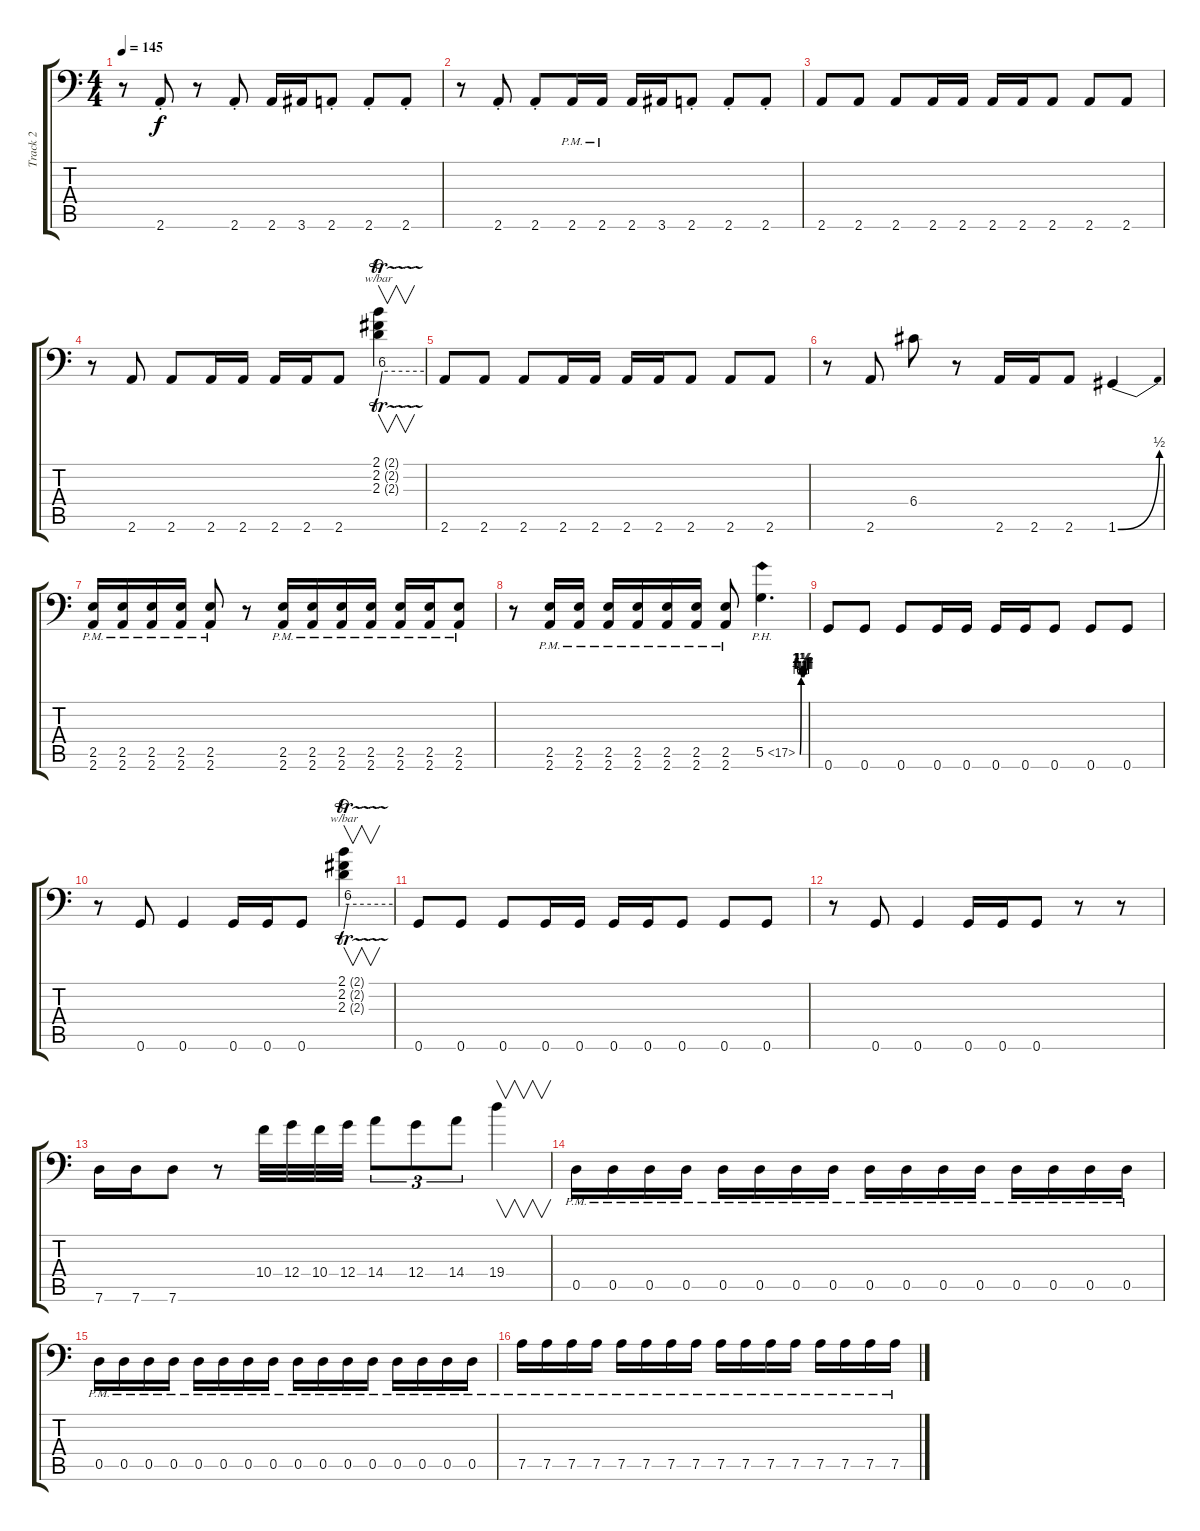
\track ("Track 2" "Track 2") {instrument distortionguitar}
\staff {score tabs}
\tuning (A3 E3 C3 G2 D2 G1) {hide}
\ts (4 4)
\tempo 145
\clef f4
\ks c
r.8{dy f} 2.6{st}.8 r.8 2.6{st}.8 2.6.16 3.6.16 2.6{st}.8 2.6{st}.8 2.6{st}.8 |
r.8 2.6{st}.8 2.6{st}.8 2.6{pm}.16 2.6{pm}.16 2.6.16 3.6.16 2.6{st}.8 2.6{st}.8 2.6{st}.8 |
2.6.8 2.6.8 2.6.8 2.6.16 2.6.16 2.6.16 2.6.16 2.6.8 2.6.8 2.6.8 |
r.8 2.6.8 2.6.8 2.6.16 2.6.16 2.6.16 2.6.16 2.6.8 (2.1{tr (2 16)} 2.2{tr (2 16)} 2.3{tr (2 16)}).4{v tbe (custom default 0 0 5 24 60 24) waho} |
2.6.8 2.6.8 2.6.8 2.6.16 2.6.16 2.6.16 2.6.16 2.6.8 2.6.8 2.6.8 |
r.8 2.6.8 6.4.8 r.8 2.6.16 2.6.16 2.6.8 1.6{be (bend 0 0 60 2)}.4 |
(2.5{pm} 2.6{pm}).16 (2.5{pm} 2.6{pm}).16 (2.5{pm} 2.6{pm}).16 (2.5{pm} 2.6{pm}).16 (2.5{pm} 2.6{pm}).8 r.8 (2.5{pm} 2.6{pm}).16 (2.5{pm} 2.6{pm}).16 (2.5{pm} 2.6{pm}).16 (2.5{pm} 2.6{pm}).16 (2.5{pm} 2.6{pm}).16 (2.5{pm} 2.6{pm}).16 (2.5{pm} 2.6{pm}).8 |
r.8 (2.5{pm} 2.6{pm}).16 (2.5{pm} 2.6{pm}).16 (2.5{pm} 2.6{pm}).16 (2.5 2.6{pm}).16 (2.5{pm} 2.6{pm}).16 (2.5{pm} 2.6{pm}).16 (2.5{pm} 2.6{pm}).8 5.5{be (custom 0 0 15 4 20 6 25 4 30 6 35 4 40 6 44 4 49 6 56 4 60 4) ph 12}.4{d} |
0.6.8 0.6.8 0.6.8 0.6.16 0.6.16 0.6.16 0.6.16 0.6.8 0.6.8 0.6.8 |
r.8 0.6.8 0.6.4 0.6.16 0.6.16 0.6.8 (2.1{tr (2 16)} 2.2{tr (2 16)} 2.3{tr (2 16)}).4{v tbe (custom default 0 0 5 24 60 24) waho} |
0.6.8 0.6.8 0.6.8 0.6.16 0.6.16 0.6.16 0.6.16 0.6.8 0.6.8 0.6.8 |
r.8 0.6.8 0.6.4 0.6.16 0.6.16 0.6.8 r.8 r.8 |
7.6.16 7.6.16 7.6.8 r.8 10.4.32 12.4.32 10.4.32 12.4.32 14.4.8{tu (3 2)} 12.4.8{tu (3 2)} 14.4.8{tu (3 2)} 19.4.4{v} |
0.5{pm}.16 0.5{pm}.16 0.5{pm}.16 0.5{pm}.16 0.5{pm}.16 0.5{pm}.16 0.5{pm}.16 0.5{pm}.16 0.5{pm}.16 0.5{pm}.16 0.5{pm}.16 0.5{pm}.16 0.5{pm}.16 0.5{pm}.16 0.5{pm}.16 0.5{pm}.16 |
0.5{pm}.16 0.5{pm}.16 0.5{pm}.16 0.5{pm}.16 0.5{pm}.16 0.5{pm}.16 0.5{pm}.16 0.5{pm}.16 0.5{pm}.16 0.5{pm}.16 0.5{pm}.16 0.5{pm}.16 0.5{pm}.16 0.5{pm}.16 0.5{pm}.16 0.5{pm}.16 |
7.5{pm}.16 7.5{pm}.16 7.5{pm}.16 7.5{pm}.16 7.5{pm}.16 7.5{pm}.16 7.5{pm}.16 7.5{pm}.16 7.5{pm}.16 7.5{pm}.16 7.5{pm}.16 7.5{pm}.16 7.5{pm}.16 7.5{pm}.16 7.5{pm}.16 7.5{pm}.16
